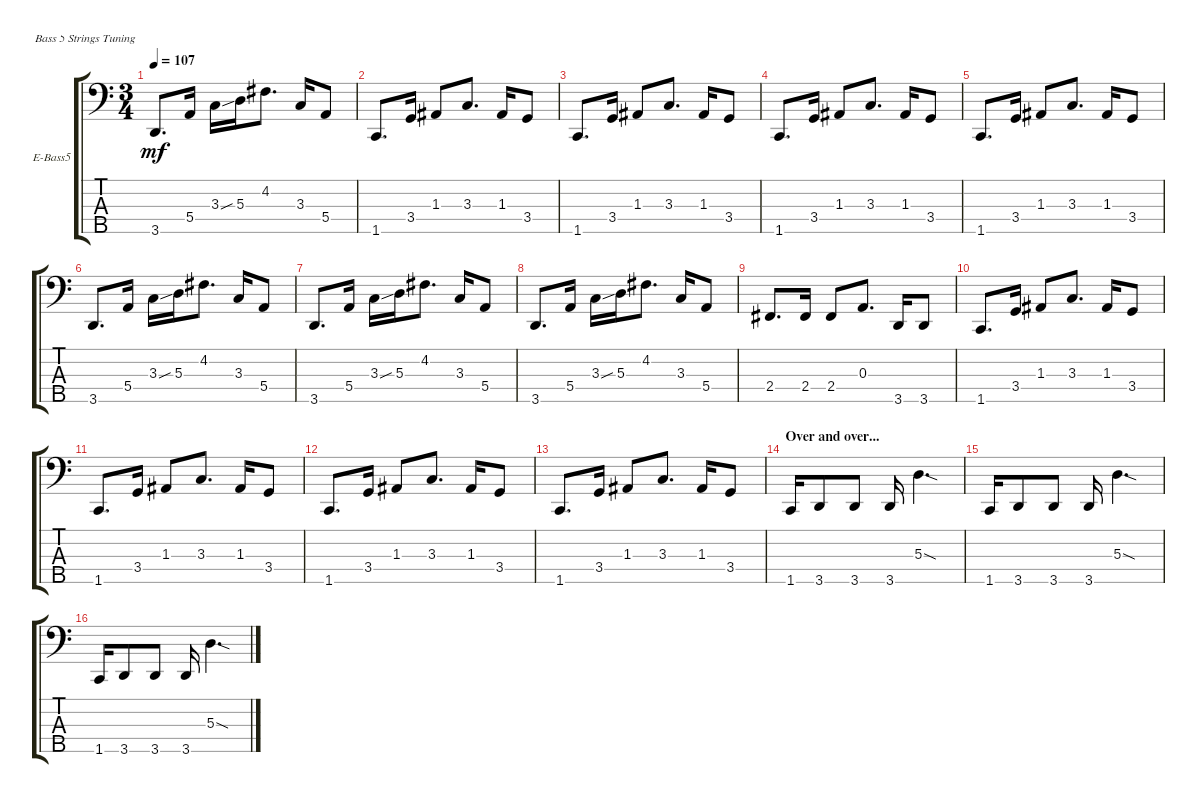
\defaultSystemsLayout 4
\bracketExtendMode groupsimilarinstruments
\firstSystemTrackNameOrientation horizontal
\otherSystemsTrackNameOrientation horizontal
\track ("Electric Bass" "E-Bass5") {instrument electricbassfinger}
\staff {score tabs}
\tuning (G2 D2 A1 E1 B0)
\ts (3 4)
\tempo 107
\clef f4
\ks c
3.5.8{d dy mf} 5.4.16 3.3{sou}.16 5.3.16 4.2.8{d} 3.3.16 5.4.8 |
1.5.8{d} 3.4.16 1.3.8 3.3.8{d} 1.3.16 3.4.8 |
1.5.8{d} 3.4.16 1.3.8 3.3.8{d} 1.3.16 3.4.8 |
1.5.8{d} 3.4.16 1.3.8 3.3.8{d} 1.3.16 3.4.8 |
1.5.8{d} 3.4.16 1.3.8 3.3.8{d} 1.3.16 3.4.8 |
3.5.8{d} 5.4.16 3.3{sou}.16 5.3.16 4.2.8{d} 3.3.16 5.4.8 |
3.5.8{d} 5.4.16 3.3{sou}.16 5.3.16 4.2.8{d} 3.3.16 5.4.8 |
3.5.8{d} 5.4.16 3.3{sou}.16 5.3.16 4.2.8{d} 3.3.16 5.4.8 |
2.4.8{d} 2.4.16 2.4.8 0.3.8{d} 3.5.16 3.5.8 |
1.5.8{d} 3.4.16 1.3.8 3.3.8{d} 1.3.16 3.4.8 |
1.5.8{d} 3.4.16 1.3.8 3.3.8{d} 1.3.16 3.4.8 |
1.5.8{d} 3.4.16 1.3.8 3.3.8{d} 1.3.16 3.4.8 |
1.5.8{d} 3.4.16 1.3.8 3.3.8{d} 1.3.16 3.4.8 |
\section ("" "Over and over...")
1.5.16 3.5.8 3.5.8 3.5.16 5.3{sod}.4{d} |
1.5.16 3.5.8 3.5.8 3.5.16 5.3{sod}.4{d} |
1.5.16 3.5.8 3.5.8 3.5.16 5.3{sod}.4{d}
